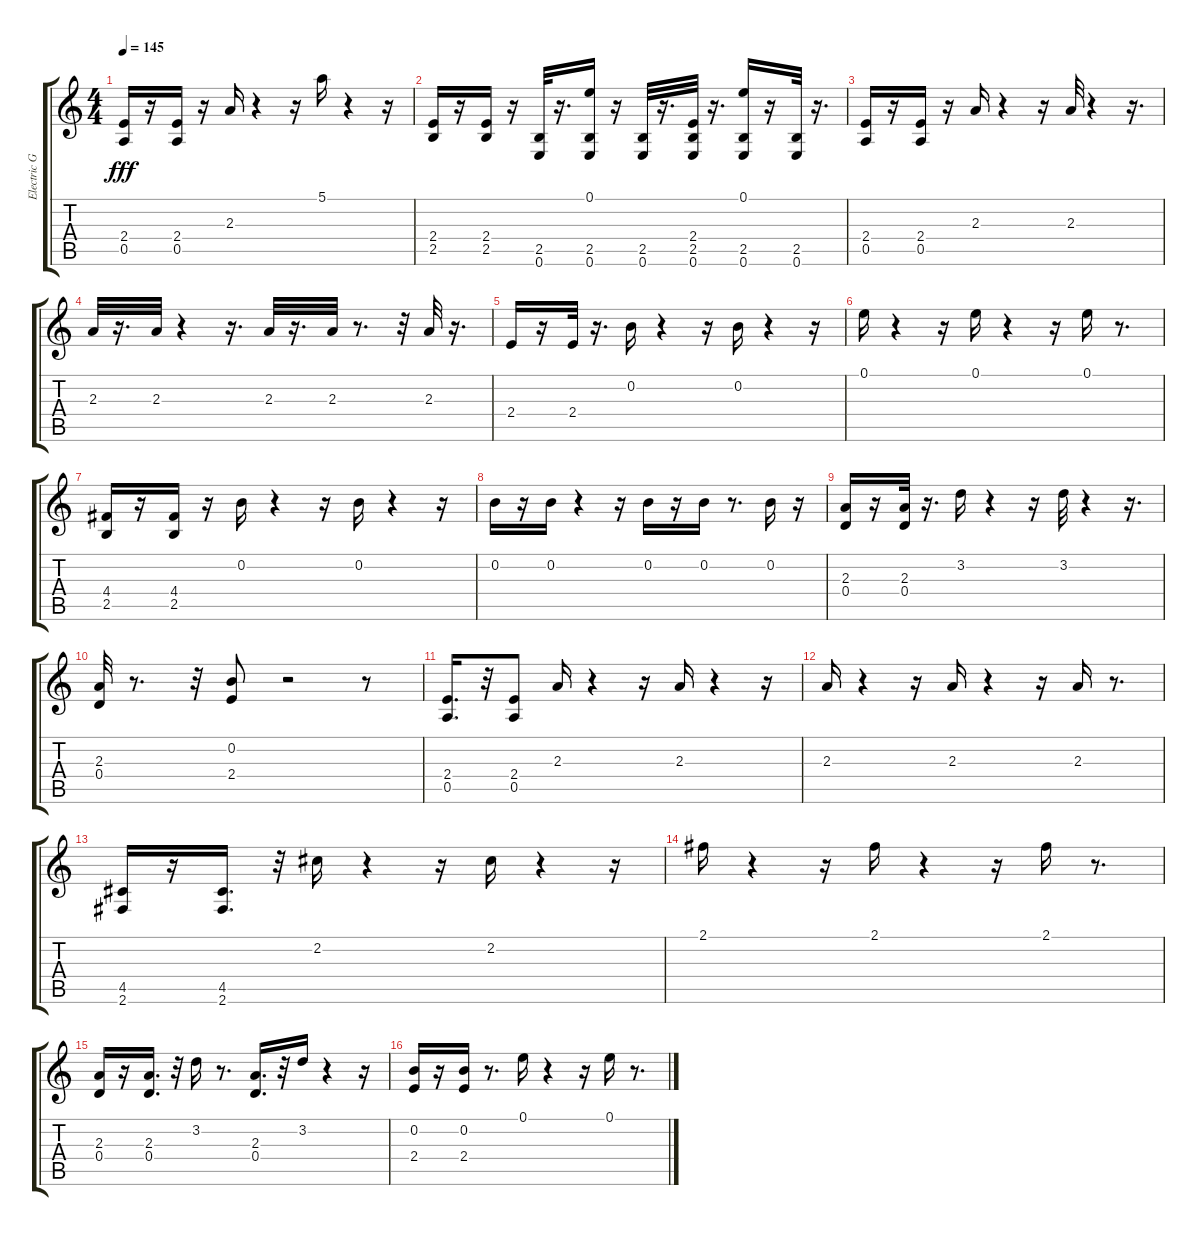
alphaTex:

\track ("Electric Guitar (muted) - ____________ _" "Electric G") {instrument electricguitarmuted}
\staff {score tabs}
\tuning (E4 B3 G3 D3 A2 E2) {hide}
\ts (4 4)
\tempo 145
\clef g2
\ks c
(2.4 0.5).16{dy fff} r.16 (2.4 0.5).16 r.16 2.3.16 r.4 r.16 5.1.16 r.4 r.16 |
(2.4 2.5).16 r.16 (2.4 2.5).16 r.16 (2.5 0.6).32 r.16{d} (0.1 2.5 0.6).16 r.16 (2.5 0.6).32 r.16{d} (2.4 2.5 0.6).32 r.16{d} (0.1 2.5 0.6).16 r.16 (2.5 0.6).32 r.16{d} |
(2.4 0.5).16 r.16 (2.4 0.5).16 r.16 2.3.16 r.4 r.16 2.3.32 r.4 r.16{d} |
2.3.32 r.16{d} 2.3.32 r.4 r.16{d} 2.3.32 r.16{d} 2.3.32 r.8{d} r.32 2.3.32 r.16{d} |
2.4.16 r.16 2.4.32 r.16{d} 0.2.16 r.4 r.16 0.2.16 r.4 r.16 |
0.1.16 r.4 r.16 0.1.16 r.4 r.16 0.1.16 r.8{d} |
(4.4 2.5).16 r.16 (4.4 2.5).16 r.16 0.2.16 r.4 r.16 0.2.16 r.4 r.16 |
0.2.16 r.16 0.2.16 r.4 r.16 0.2.16 r.16 0.2.16 r.8{d} 0.2.16 r.16 |
(2.3 0.4).16 r.16 (2.3 0.4).32 r.16{d} 3.2.16 r.4 r.16 3.2.32 r.4 r.16{d} |
(2.3 0.4).32 r.8{d} r.32 (0.2 2.4).8 r.2 r.8 |
(2.4 0.5).16{d} r.32 (2.4 0.5).8 2.3.16 r.4 r.16 2.3.16 r.4 r.16 |
2.3.16 r.4 r.16 2.3.16 r.4 r.16 2.3.16 r.8{d} |
(4.5 2.6).16 r.16 (4.5 2.6).16{d} r.32 2.2.16 r.4 r.16 2.2.16 r.4 r.16 |
2.1.16 r.4 r.16 2.1.16 r.4 r.16 2.1.16 r.8{d} |
(2.3 0.4).16 r.16 (2.3 0.4).16{d} r.32 3.2.16 r.8{d} (2.3 0.4).16{d} r.32 3.2.16 r.4 r.16 |
(0.2 2.4).16 r.16 (0.2 2.4).16 r.8{d} 0.1.16 r.4 r.16 0.1.16 r.8{d}
